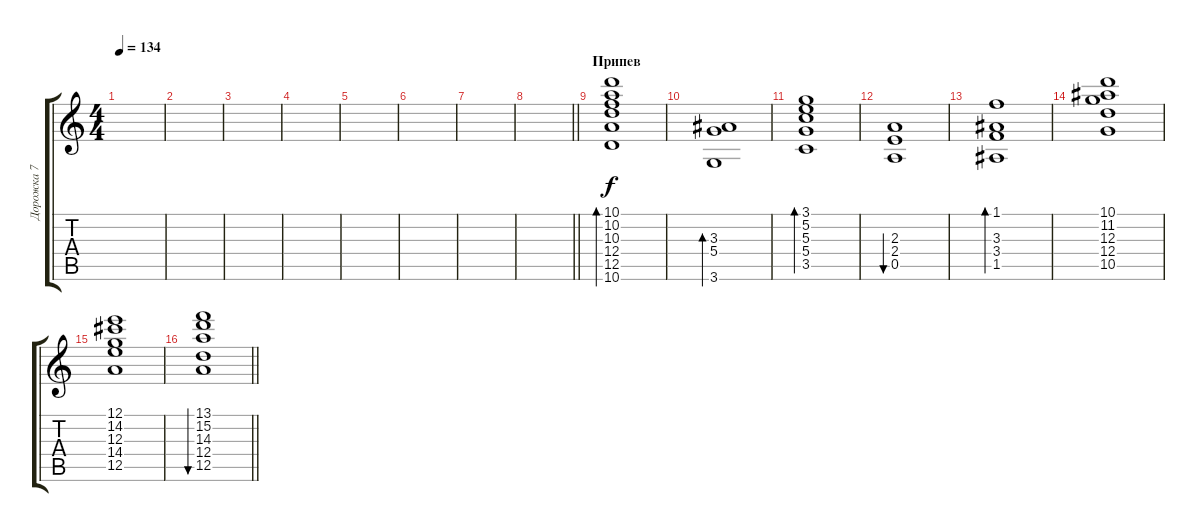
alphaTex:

\track ("Дорожка 7" "Дорожка 7") {instrument acousticguitarsteel}
\staff {score tabs}
\tuning (E4 B3 G3 D3 A2 E2) {hide}
\ts (4 4)
\tempo 134
\clef g2
\ks c
|
|
|
|
|
|
|
\barLineRight lightlight
|
\section ("" "Припев")
(10.1 10.2 10.3 12.4 12.5 10.6).1{bd 120} |
(3.3 5.4 3.6).1{bd 120} |
(3.1 5.2 5.3 5.4 3.5).1{bd 120} |
(2.3 2.4 0.5).1{bu 120} |
(1.1 3.3 3.4 1.5).1{bd 120} |
(10.1 11.2 12.3 12.4 10.5).1 |
(12.1 14.2 12.3 14.4 12.5).1 |
\barLineRight lightlight
(13.1 15.2 14.3 12.4 12.5).1{bu 120}
